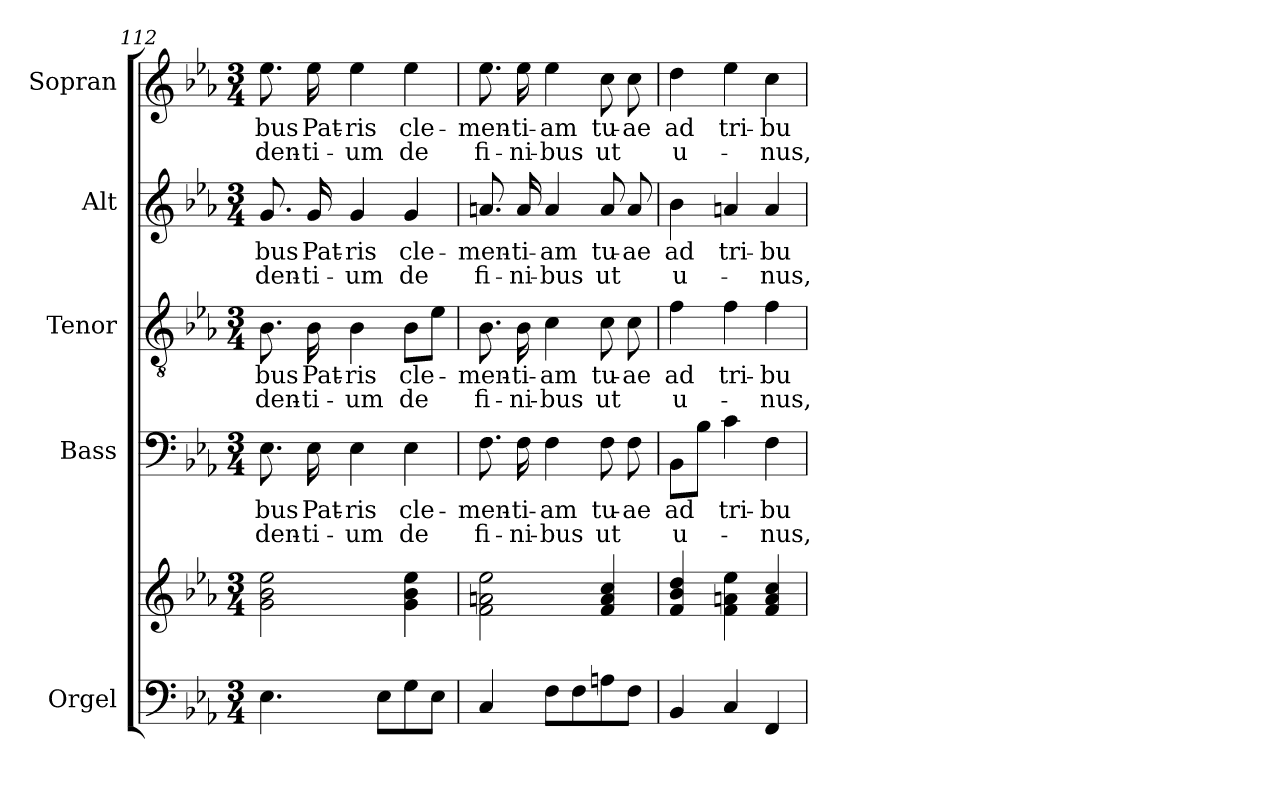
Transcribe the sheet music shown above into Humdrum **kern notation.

**kern	**kern	**kern	**text	**text	**kern	**text	**text	**kern	**text	**text	**kern	**text	**text
*part5	*part5	*part4	*part4	*part4	*part3	*part3	*part3	*part2	*part2	*part2	*part1	*part1	*part1
*staff6	*staff5	*staff4	*staff4	*staff4	*staff3	*staff3	*staff3	*staff2	*staff2	*staff2	*staff1	*staff1	*staff1
*I"Orgel	*	*I"Bass	*	*	*I"Tenor	*	*	*I"Alt	*	*	*I"Sopran	*	*
*I'Org.	*	*I'B.	*	*	*I'T.	*	*	*I'A.	*	*	*I'S.	*	*
*clefF4	*clefG2	*clefF4	*	*	*clefGv2	*	*	*clefG2	*	*	*clefG2	*	*
*k[b-e-a-]	*k[b-e-a-]	*k[b-e-a-]	*	*	*k[b-e-a-]	*	*	*k[b-e-a-]	*	*	*k[b-e-a-]	*	*
*E-:	*E-:	*E-:	*	*	*E-:	*	*	*E-:	*	*	*E-:	*	*
*M3/4	*M3/4	*M3/4	*	*	*M3/4	*	*	*M3/4	*	*	*M3/4	*	*
=112	=112	=112	=112	=112	=112	=112	=112	=112	=112	=112	=112	=112	=112
!	!	!	!LO:LY:b	!LO:LY:b	!	!LO:LY:b	!LO:LY:b	!	!LO:LY:b	!LO:LY:b	!	!LO:LY:b	!LO:LY:b
4.E-\	2g\ 2b-\ 2ee-\	8.E-\	-bus	-den-	8.B-\	-bus	-den-	8.g/	-bus	-den-	8.ee-\	-bus	-den-
!	!	!	!LO:LY:b	!LO:LY:b	!	!LO:LY:b	!LO:LY:b	!	!LO:LY:b	!LO:LY:b	!	!LO:LY:b	!LO:LY:b
.	.	16E-\	Pat-	-ti-	16B-\	Pat-	-ti-	16g/	Pat-	-ti-	16ee-\	Pat-	-ti-
!	!	!	!LO:LY:b	!LO:LY:b	!	!LO:LY:b	!LO:LY:b	!	!LO:LY:b	!LO:LY:b	!	!LO:LY:b	!LO:LY:b
.	.	4E-\	-ris	-um	4B-\	-ris	-um	4g/	-ris	-um	4ee-\	-ris	-um
8E-\L	.	.	.	.	.	.	.	.	.	.	.	.	.
!	!	!	!LO:LY:b	!LO:LY:b	!	!LO:LY:b	!LO:LY:b	!	!LO:LY:b	!LO:LY:b	!	!LO:LY:b	!LO:LY:b
8G\	4g\ 4b-\ 4ee-\	4E-\	cle-	de	8B-\L	cle-	de	4g/	cle-	de	4ee-\	cle-	de
8E-\J	.	.	.	.	8e-\J	.	.	.	.	.	.	.	.
=113	=113	=113	=113	=113	=113	=113	=113	=113	=113	=113	=113	=113	=113
!	!	!	!LO:LY:b	!LO:LY:b	!	!LO:LY:b	!LO:LY:b	!	!LO:LY:b	!LO:LY:b	!	!LO:LY:b	!LO:LY:b
4C/	2f\ 2an\ 2ee-\	8.F\	-men-	fi-	8.B-\	-men-	fi-	8.an/	-men-	fi-	8.ee-\	-men-	fi-
!	!	!	!LO:LY:b	!LO:LY:b	!	!LO:LY:b	!LO:LY:b	!	!LO:LY:b	!LO:LY:b	!	!LO:LY:b	!LO:LY:b
.	.	16F\	-ti-	-ni-	16B-\	-ti-	-ni-	16a/	-ti-	-ni-	16ee-\	-ti-	-ni-
!	!	!	!LO:LY:b	!LO:LY:b	!	!LO:LY:b	!LO:LY:b	!	!LO:LY:b	!LO:LY:b	!	!LO:LY:b	!LO:LY:b
8F\L	.	4F\	-am	-bus	4c\	-am	-bus	4a/	-am	-bus	4ee-\	-am	-bus
8F\	.	.	.	.	.	.	.	.	.	.	.	.	.
!	!	!	!LO:LY:b	!LO:LY:b	!	!LO:LY:b	!LO:LY:b	!	!LO:LY:b	!LO:LY:b	!	!LO:LY:b	!LO:LY:b
8An\	4f/ 4a/ 4cc/	8F\	tu-	ut	8c\	tu-	ut	8a/	tu-	ut	8cc\	tu-	ut
!	!	!	!LO:LY:b	!	!	!LO:LY:b	!	!	!LO:LY:b	!	!	!LO:LY:b	!
8F\J	.	8F\	-ae	.	8c\	-ae	.	8a/	-ae	.	8cc\	-ae	.
=114	=114	=114	=114	=114	=114	=114	=114	=114	=114	=114	=114	=114	=114
!	!	!	!LO:LY:b	!LO:LY:b	!	!LO:LY:b	!LO:LY:b	!	!LO:LY:b	!LO:LY:b	!	!LO:LY:b	!LO:LY:b
4BB-/	4f/ 4b-/ 4dd/	8BB-\L	ad	u-	4f\	ad	u-	4b-\	ad	u-	4dd\	ad	u-
.	.	8B-\J	.	.	.	.	.	.	.	.	.	.	.
!	!	!	!LO:LY:b	!	!	!LO:LY:b	!	!	!LO:LY:b	!	!	!LO:LY:b	!
4C/	4f\ 4an\ 4ee-\	4c\	tri-	.	4f\	tri-	.	4an/	tri-	.	4ee-\	tri-	.
!	!	!	!LO:LY:b	!LO:LY:b	!	!LO:LY:b	!LO:LY:b	!	!LO:LY:b	!LO:LY:b	!	!LO:LY:b	!LO:LY:b
4FF/	4f/ 4a/ 4cc/	4F\	-bu-	-nus,	4f\	-bu-	-nus,	4a/	-bu-	-nus,	4cc\	-bu-	-nus,
=	=	=	=	=	=	=	=	=	=	=	=	=	=
*-	*-	*-	*-	*-	*-	*-	*-	*-	*-	*-	*-	*-	*-
